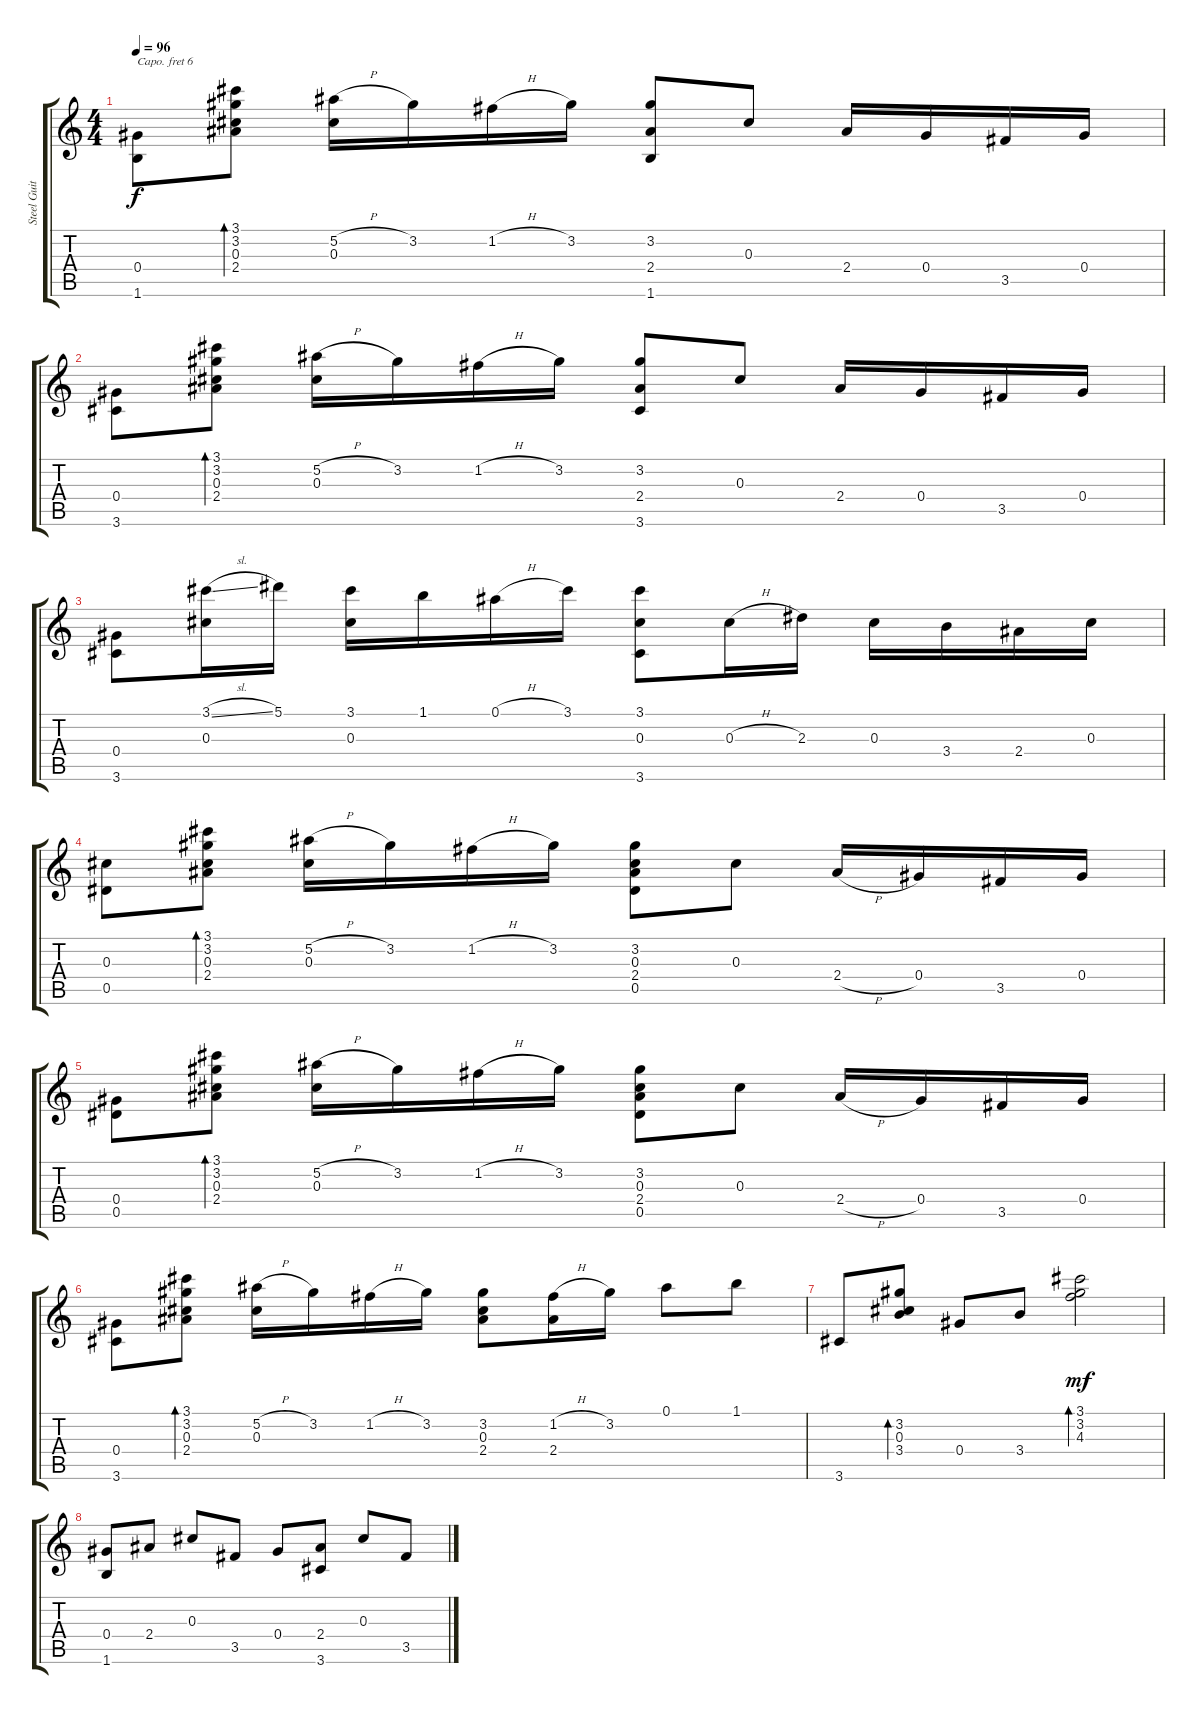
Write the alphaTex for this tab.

\track ("Steel Guitar" "Steel Guit") {instrument acousticguitarsteel}
\staff {score tabs}
\capo 6
\tuning (E4 B3 G3 D3 A2 E2) {hide}
\ts (4 4)
\tempo 96
\clef g2
\ks c
(0.4 1.6).8{dy f} (3.1 3.2 0.3 2.4).8{bd 30} (5.2{h} 0.3).16 3.2.16 1.2{h}.16 3.2.16 (3.2 2.4 1.6).8 0.3.8 2.4.16 0.4.16 3.5.16 0.4.16 |
(0.4 3.6).8 (3.1 3.2 0.3 2.4).8{bd 30} (5.2{h} 0.3).16 3.2.16 1.2{h}.16 3.2.16 (3.2 2.4 3.6).8 0.3.8 2.4.16 0.4.16 3.5.16 0.4.16 |
(0.4 3.6).8 (3.1{sl} 0.3).16 5.1.16 (3.1 0.3).16 1.1.16 0.1{h}.16 3.1.16 (3.1 0.3 3.6).8 0.3{h}.16 2.3.16 0.3.16 3.4.16 2.4.16 0.3.16 |
(0.3 0.5).8 (3.1 3.2 0.3 2.4).8{bd 30} (5.2{h} 0.3).16 3.2.16 1.2{h}.16 3.2.16 (3.2 0.3 2.4 0.5).8 0.3.8 2.4{h}.16 0.4.16 3.5.16 0.4.16 |
(0.4 0.5).8 (3.1 3.2 0.3 2.4).8{bd 30} (5.2{h} 0.3).16 3.2.16 1.2{h}.16 3.2.16 (3.2 0.3 2.4 0.5).8 0.3.8 2.4{h}.16 0.4.16 3.5.16 0.4.16 |
(0.4 3.6).8 (3.1 3.2 0.3 2.4).8{bd 30} (5.2{h} 0.3).16 3.2.16 1.2{h}.16 3.2.16 (3.2 0.3 2.4).8 (1.2{h} 2.4).16 3.2.16 0.1.8 1.1.8 |
3.6.8 (3.2 0.3 3.4).8{bd 30} 0.4.8 3.4.8 (3.1 3.2 4.3).2{bd 120 dy mf} |
(0.4 1.6).8 2.4.8 0.3.8 3.5.8 0.4.8 (2.4 3.6).8 0.3.8 3.5.8
